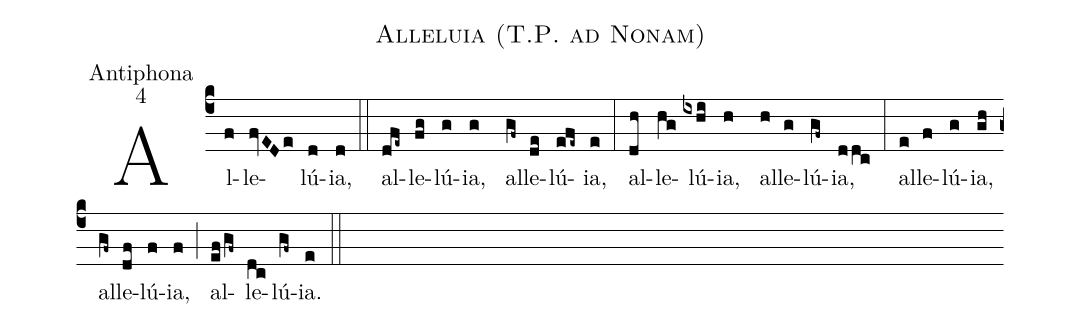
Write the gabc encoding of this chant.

name:Alleluia (T.P. ad Nonam);
office-part:Antiphona;
mode:4;
%%
(c4)Al(f)le(fvEDe)lú(d)ia, (d) (::) al(dfe~)le(fg)lú(g)ia, (g) al(gf~)le(de)lú(efe~)ia, (e) (:) al(dh)le(hg)lú(ixhi)ia, (h) al(h)le(g)lú(gf~)ia, (ddc) (:) al(e)le(f)lú(g)ia, (gh) al(gf~)le(df)lú(f)ia, (f) (;) al(ef/gf~)le(dc)lú(gf~)ia. (e) (::)
